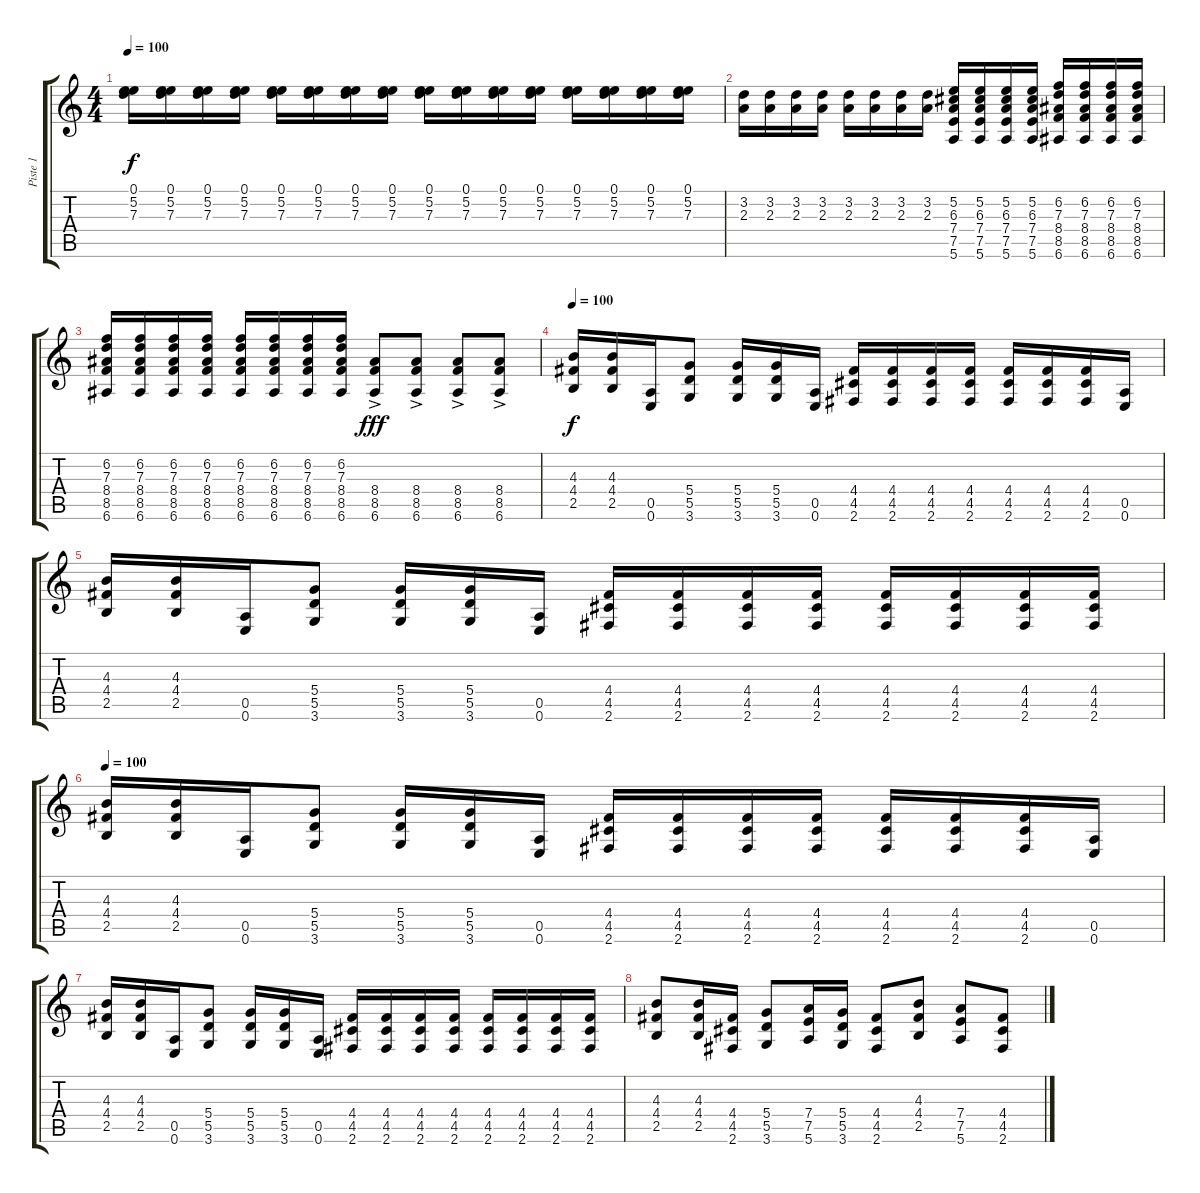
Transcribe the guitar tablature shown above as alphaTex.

\track ("Piste 1" "Piste 1") {instrument overdrivenguitar}
\staff {score tabs}
\tuning (E4 B3 G3 D3 A2 E2) {hide}
\ts (4 4)
\tempo 100
\clef g2
\ks c
(0.1 5.2 7.3).16{dy f} (0.1 5.2 7.3).16 (0.1 5.2 7.3).16 (0.1 5.2 7.3).16 (0.1 5.2 7.3).16 (0.1 5.2 7.3).16 (0.1 5.2 7.3).16 (0.1 5.2 7.3).16 (0.1 5.2 7.3).16 (0.1 5.2 7.3).16 (0.1 5.2 7.3).16 (0.1 5.2 7.3).16 (0.1 5.2 7.3).16 (0.1 5.2 7.3).16 (0.1 5.2 7.3).16 (0.1 5.2 7.3).16 |
(3.2 2.3).16 (3.2 2.3).16 (3.2 2.3).16 (3.2 2.3).16 (3.2 2.3).16 (3.2 2.3).16 (3.2 2.3).16 (3.2 2.3).16 (5.2 6.3 7.4 7.5 5.6).16 (5.2 6.3 7.4 7.5 5.6).16 (5.2 6.3 7.4 7.5 5.6).16 (5.2 6.3 7.4 7.5 5.6).16 (6.2 7.3 8.4 8.5 6.6).16 (6.2 7.3 8.4 8.5 6.6).16 (6.2 7.3 8.4 8.5 6.6).16 (6.2 7.3 8.4 8.5 6.6).16 |
(6.2 7.3 8.4 8.5 6.6).16 (6.2 7.3 8.4 8.5 6.6).16 (6.2 7.3 8.4 8.5 6.6).16 (6.2 7.3 8.4 8.5 6.6).16 (6.2 7.3 8.4 8.5 6.6).16 (6.2 7.3 8.4 8.5 6.6).16 (6.2 7.3 8.4 8.5 6.6).16 (6.2 7.3 8.4 8.5 6.6).16 (8.4{ac} 8.5{ac} 6.6{ac}).8{dy fff} (8.4{ac} 8.5{ac} 6.6{ac}).8 (8.4{ac} 8.5{ac} 6.6{ac}).8 (8.4{ac} 8.5{ac} 6.6{ac}).8 |
\tempo 100
(4.3 4.4 2.5).16{dy f} (4.3 4.4 2.5).16 (0.5 0.6).16 (5.4 5.5 3.6).8 (5.4 5.5 3.6).16 (5.4 5.5 3.6).16 (0.5 0.6).16 (4.4 4.5 2.6).16 (4.4 4.5 2.6).16 (4.4 4.5 2.6).16 (4.4 4.5 2.6).16 (4.4 4.5 2.6).16 (4.4 4.5 2.6).16 (4.4 4.5 2.6).16 (0.5 0.6).16 |
(4.3 4.4 2.5).16 (4.3 4.4 2.5).16 (0.5 0.6).16 (5.4 5.5 3.6).8 (5.4 5.5 3.6).16 (5.4 5.5 3.6).16 (0.5 0.6).16 (4.4 4.5 2.6).16 (4.4 4.5 2.6).16 (4.4 4.5 2.6).16 (4.4 4.5 2.6).16 (4.4 4.5 2.6).16 (4.4 4.5 2.6).16 (4.4 4.5 2.6).16 (4.4 4.5 2.6).16 |
\tempo 100
(4.3 4.4 2.5).16 (4.3 4.4 2.5).16 (0.5 0.6).16 (5.4 5.5 3.6).8 (5.4 5.5 3.6).16 (5.4 5.5 3.6).16 (0.5 0.6).16 (4.4 4.5 2.6).16 (4.4 4.5 2.6).16 (4.4 4.5 2.6).16 (4.4 4.5 2.6).16 (4.4 4.5 2.6).16 (4.4 4.5 2.6).16 (4.4 4.5 2.6).16 (0.5 0.6).16 |
(4.3 4.4 2.5).16 (4.3 4.4 2.5).16 (0.5 0.6).16 (5.4 5.5 3.6).8 (5.4 5.5 3.6).16 (5.4 5.5 3.6).16 (0.5 0.6).16 (4.4 4.5 2.6).16 (4.4 4.5 2.6).16 (4.4 4.5 2.6).16 (4.4 4.5 2.6).16 (4.4 4.5 2.6).16 (4.4 4.5 2.6).16 (4.4 4.5 2.6).16 (4.4 4.5 2.6).16 |
(4.3 4.4 2.5).8 (4.3 4.4 2.5).16 (4.4 4.5 2.6).16 (5.4 5.5 3.6).8 (7.4 7.5 5.6).16 (5.4 5.5 3.6).16 (4.4 4.5 2.6).8 (4.3 4.4 2.5).8 (7.4 7.5 5.6).8 (4.4 4.5 2.6).8
